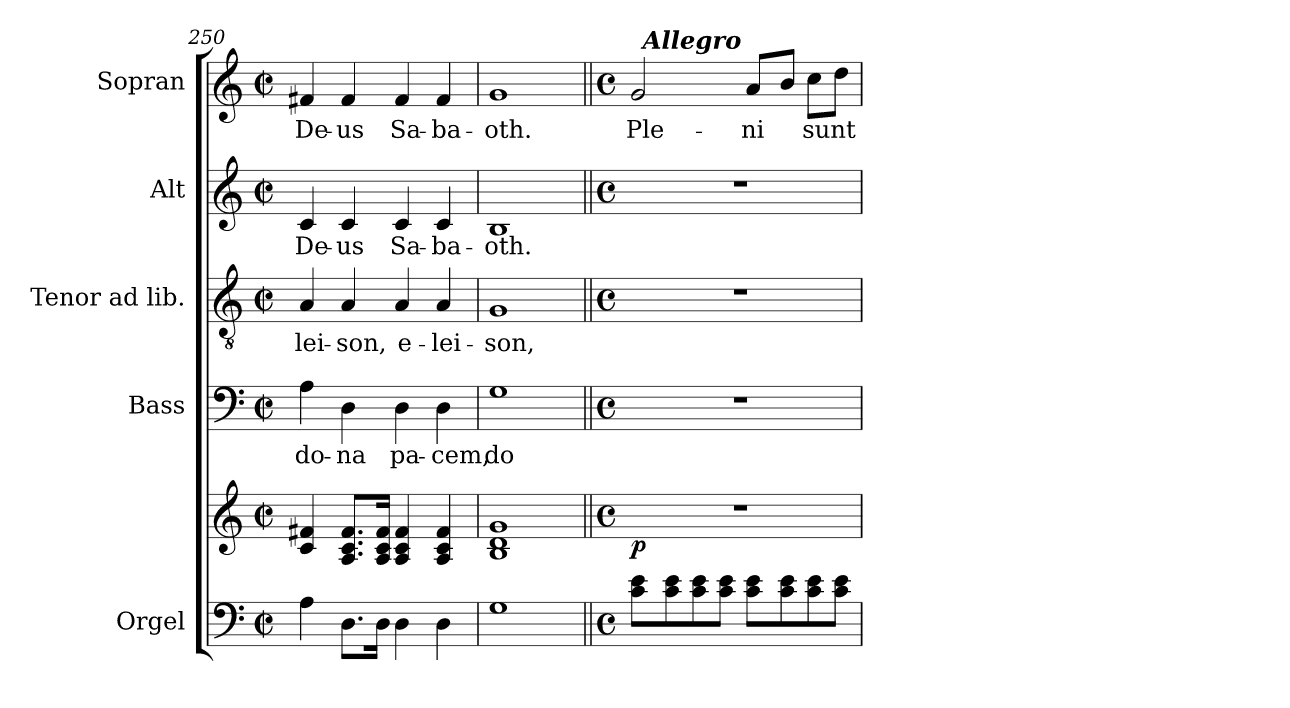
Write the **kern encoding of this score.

**kern	**kern	**dynam	**kern	**text	**kern	**text	**kern	**text	**kern	**text
*part5	*part5	*part5	*part4	*part4	*part3	*part3	*part2	*part2	*part1	*part1
*staff6	*staff5	*staff5/6	*staff4	*staff4	*staff3	*staff3	*staff2	*staff2	*staff1	*staff1
*I"Orgel	*	*	*I"Bass	*	*I"Tenor ad lib.	*	*I"Alt	*	*I"Sopran	*
*I'Org.	*	*	*I'B	*	*I'T	*	*I'A	*	*I'S	*
*clefF4	*clefG2	*	*clefF4	*	*clefGv2	*	*clefG2	*	*clefG2	*
*k[]	*k[]	*	*k[]	*	*k[]	*	*k[]	*	*k[]	*
*C:	*C:	*	*C:	*	*C:	*	*C:	*	*C:	*
*M2/2	*M2/2	*	*M2/2	*	*M2/2	*	*M2/2	*	*M2/2	*
*met(c|)	*met(c|)	*	*met(c|)	*	*met(c|)	*	*met(c|)	*	*met(c|)	*
=250	=250	=250	=250	=250	=250	=250	=250	=250	=250	=250
!	!	!	!	!LO:LY:b	!	!LO:LY:b	!	!LO:LY:b	!	!LO:LY:b
4A\	4c/ 4f#X/	.	4A\	do-	4A/	-lei-	4c/	De-	4f#X/	De-
!	!	!	!	!LO:LY:b	!	!LO:LY:b	!	!LO:LY:b	!	!LO:LY:b
8.D\L	8.A/ 8.c/ 8.f#/L	.	4D\	-na	4A/	-son,	4c/	-us	4f#/	-us
16D\Jk	16A/ 16c/ 16f#/Jk	.	.	.	.	.	.	.	.	.
!	!	!	!	!LO:LY:b	!	!LO:LY:b	!	!LO:LY:b	!	!LO:LY:b
4D\	4A/ 4c/ 4f#/	.	4D\	pa-	4A/	e-	4c/	Sa-	4f#/	Sa-
!	!	!	!	!LO:LY:b	!	!LO:LY:b	!	!LO:LY:b	!	!LO:LY:b
4D\	4A/ 4c/ 4f#/	.	4D\	-cem,	4A/	-lei-	4c/	-ba-	4f#/	-ba-
=251	=251	=251	=251	=251	=251	=251	=251	=251	=251	=251
!	!	!	!	!LO:LY:b	!	!LO:LY:b	!	!LO:LY:b	!	!LO:LY:b
1G	1B 1d 1g	.	1G	do-	1G	-son,	1B	-oth.	1g	-oth.
=252||	=252||	=252||	=252||	=252||	=252||	=252||	=252||	=252||	=252||	=252||
*M4/4	*M4/4	*	*M4/4	*	*M4/4	*	*M4/4	*	*M4/4	*
*met(c)	*met(c)	*	*met(c)	*	*met(c)	*	*met(c)	*	*met(c)	*
!	!	!	!	!	!	!	!	!	!LO:TX:a:Bi:t=Solo	!
!	!	!LO:DY:b	!	!	!	!	!	!	!	!LO:LY:b
*	*	*	*	*	*	*	*	*	*^	*
8c\ 8e\L	1r	p	1r	.	1r	.	1r	.	2g/	32ryy	Ple-
!	!	!	!	!	!	!	!	!	!	!LO:TX:a:Bi:t=Allegro	!
.	.	.	.	.	.	.	.	.	.	2ryy	.
8c\ 8e\	.	.	.	.	.	.	.	.	.	.	.
8c\ 8e\	.	.	.	.	.	.	.	.	.	.	.
8c\ 8e\J	.	.	.	.	.	.	.	.	.	.	.
!	!	!	!	!	!	!	!	!	!	!	!LO:LY:b
8c\ 8e\L	.	.	.	.	.	.	.	.	8a/L	.	-ni
.	.	.	.	.	.	.	.	.	.	4...ryy	.
8c\ 8e\	.	.	.	.	.	.	.	.	8b/J	.	.
!	!	!	!	!	!	!	!	!	!	!	!LO:LY:b
8c\ 8e\	.	.	.	.	.	.	.	.	8cc\L	.	sunt
8c\ 8e\J	.	.	.	.	.	.	.	.	8dd\J	.	.
*	*	*	*	*	*	*	*	*	*v	*v	*
=	=	=	=	=	=	=	=	=	=	=
*-	*-	*-	*-	*-	*-	*-	*-	*-	*-	*-
